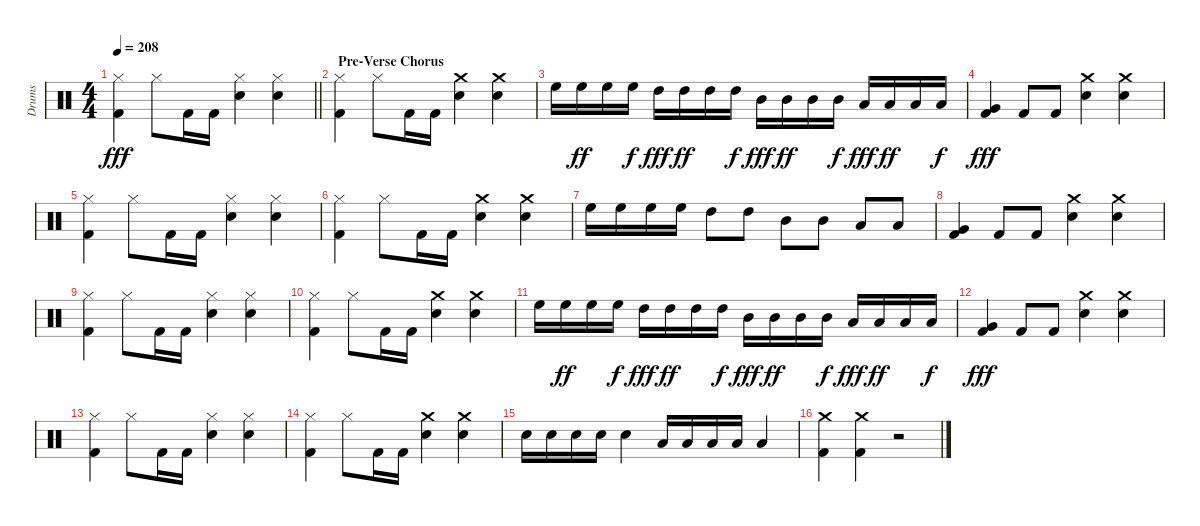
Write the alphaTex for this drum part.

\track ("Drums" "Drums") {instrument percussion}
\staff {score}
\articulation defaults
\ts (4 4)
\tempo 208
\clef neutral
\barLineRight lightlight
\ks c
("Kick (hit) 2" "Hi-Hat (closed)").4{dy fff} "Hi-Hat (closed)".8 "Kick (hit) 2".16 "Kick (hit) 2".16 ("Snare (hit) 2" "Hi-Hat (closed)").4 ("Snare (hit) 2" "Hi-Hat (closed)").4 |
\section ("" " Pre-Verse Chorus")
("Hi-Hat (closed)" "Kick (hit) 2").4 "Hi-Hat (closed)".8 "Kick (hit) 2".16 "Kick (hit) 2".16 ("Crash medium (hit)" "Snare (hit) 2").4 ("Crash medium (hit)" "Snare (hit) 2").4 |
"High Floor Tom (hit)".16 "High Floor Tom (hit)".16{dy ff} "High Floor Tom (hit)".16 "High Floor Tom (hit)".16{dy f} "High Tom (hit)".16{dy fff} "High Tom (hit)".16{dy ff} "High Tom (hit)".16 "High Tom (hit)".16{dy f} "Mid Tom (hit)".16{dy fff} "Mid Tom (hit)".16{dy ff} "Mid Tom (hit)".16 "Mid Tom (hit)".16{dy f} "Low Tom (hit)".16{dy fff} "Low Tom (hit)".16{dy ff} "Low Tom (hit)".16 "Low Tom (hit)".16{dy f} |
("Kick (hit) 2" "Very Low Tom (hit)").4{dy fff} "Kick (hit) 2".8 "Kick (hit) 2".8 ("Crash medium (hit)" "Snare (hit) 2").4 ("Crash medium (hit)" "Snare (hit) 2").4 |
("Kick (hit) 2" "Hi-Hat (closed)").4 "Hi-Hat (closed)".8 "Kick (hit) 2".16 "Kick (hit) 2".16 ("Hi-Hat (closed)" "Snare (hit) 2").4 ("Snare (hit) 2" "Hi-Hat (closed)").4 |
("Hi-Hat (closed)" "Kick (hit) 2").4 "Hi-Hat (closed)".8 "Kick (hit) 2".16 "Kick (hit) 2".16 ("Crash medium (hit)" "Snare (hit) 2").4 ("Crash medium (hit)" "Snare (hit) 2").4 |
"High Floor Tom (hit)".16 "High Floor Tom (hit)".16 "High Floor Tom (hit)".16 "High Floor Tom (hit)".16 "High Tom (hit)".8 "High Tom (hit)".8 "Mid Tom (hit)".8 "Mid Tom (hit)".8 "Low Tom (hit)".8 "Low Tom (hit)".8 |
("Kick (hit) 2" "Very Low Tom (hit)").4 "Kick (hit) 2".8 "Kick (hit) 2".8 ("Crash medium (hit)" "Snare (hit) 2").4 ("Crash medium (hit)" "Snare (hit) 2").4 |
("Kick (hit) 2" "Hi-Hat (closed)").4 "Hi-Hat (closed)".8 "Kick (hit) 2".16 "Kick (hit) 2".16 ("Hi-Hat (closed)" "Snare (hit) 2").4 ("Snare (hit) 2" "Hi-Hat (closed)").4 |
("Hi-Hat (closed)" "Kick (hit) 2").4 "Hi-Hat (closed)".8 "Kick (hit) 2".16 "Kick (hit) 2".16 ("Crash medium (hit)" "Snare (hit) 2").4 ("Crash medium (hit)" "Snare (hit) 2").4 |
"High Floor Tom (hit)".16 "High Floor Tom (hit)".16{dy ff} "High Floor Tom (hit)".16 "High Floor Tom (hit)".16{dy f} "High Tom (hit)".16{dy fff} "High Tom (hit)".16{dy ff} "High Tom (hit)".16 "High Tom (hit)".16{dy f} "Mid Tom (hit)".16{dy fff} "Mid Tom (hit)".16{dy ff} "Mid Tom (hit)".16 "Mid Tom (hit)".16{dy f} "Low Tom (hit)".16{dy fff} "Low Tom (hit)".16{dy ff} "Low Tom (hit)".16 "Low Tom (hit)".16{dy f} |
("Kick (hit) 2" "Very Low Tom (hit)").4{dy fff} "Kick (hit) 2".8 "Kick (hit) 2".8 ("Crash medium (hit)" "Snare (hit) 2").4 ("Crash medium (hit)" "Snare (hit) 2").4 |
("Kick (hit) 2" "Hi-Hat (closed)").4 "Hi-Hat (closed)".8 "Kick (hit) 2".16 "Kick (hit) 2".16 ("Snare (hit) 2" "Hi-Hat (closed)").4 ("Snare (hit) 2" "Hi-Hat (closed)").4 |
("Hi-Hat (closed)" "Kick (hit) 2").4 "Hi-Hat (closed)".8 "Kick (hit) 2".16 "Kick (hit) 2".16 ("Snare (hit) 2" "Crash medium (hit)").4 ("Snare (hit) 2" "Crash medium (hit)").4 |
"Snare (hit) 2".16 "Snare (hit) 2".16 "Snare (hit) 2".16 "Snare (hit) 2".16 "Snare (hit) 2".4 "Low Tom (hit)".16 "Low Tom (hit)".16 "Low Tom (hit)".16 "Low Tom (hit)".16 "Low Tom (hit)".4 |
("Crash medium (hit)" "Kick (hit) 2").4 ("Kick (hit) 2" "Crash medium (hit)").4 r.2
